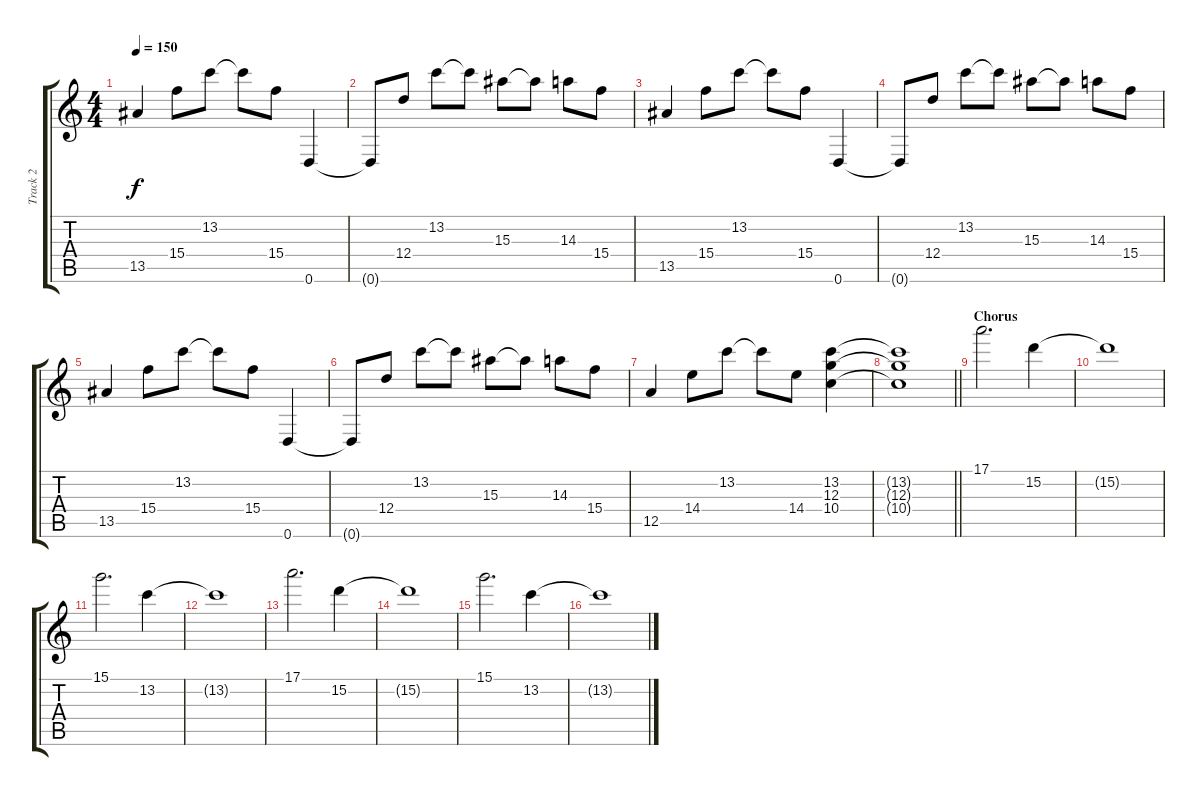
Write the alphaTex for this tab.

\track ("Track 2" "Track 2") {instrument acousticguitarnylon}
\staff {score tabs}
\tuning (E4 B3 G3 D3 A2 D2) {hide}
\ts (4 4)
\tempo 150
\clef g2
\ks c
13.5.4{dy f} 15.4.8 13.2.8 13.2{t}.8 15.4.8 0.6.4 |
0.6{t}.8 12.4.8 13.2.8 13.2{t}.8 15.3.8 15.3{t}.8 14.3.8 15.4.8 |
13.5.4 15.4.8 13.2.8 13.2{t}.8 15.4.8 0.6.4 |
0.6{t}.8 12.4.8 13.2.8 13.2{t}.8 15.3.8 15.3{t}.8 14.3.8 15.4.8 |
13.5.4 15.4.8 13.2.8 13.2{t}.8 15.4.8 0.6.4 |
0.6{t}.8 12.4.8 13.2.8 13.2{t}.8 15.3.8 15.3{t}.8 14.3.8 15.4.8 |
12.5.4 14.4.8 13.2.8 13.2{t}.8 14.4.8 (13.2 12.3 10.4).4 |
\barLineRight lightlight
(13.2{t} 12.3{t} 10.4{t}).1 |
\section ("" "Chorus")
17.1.2{d volume 13 instrument overdrivenguitar} 15.2.4 |
15.2{t}.1 |
15.1.2{d} 13.2.4 |
13.2{t}.1 |
17.1.2{d} 15.2.4 |
15.2{t}.1 |
15.1.2{d} 13.2.4 |
13.2{t}.1
